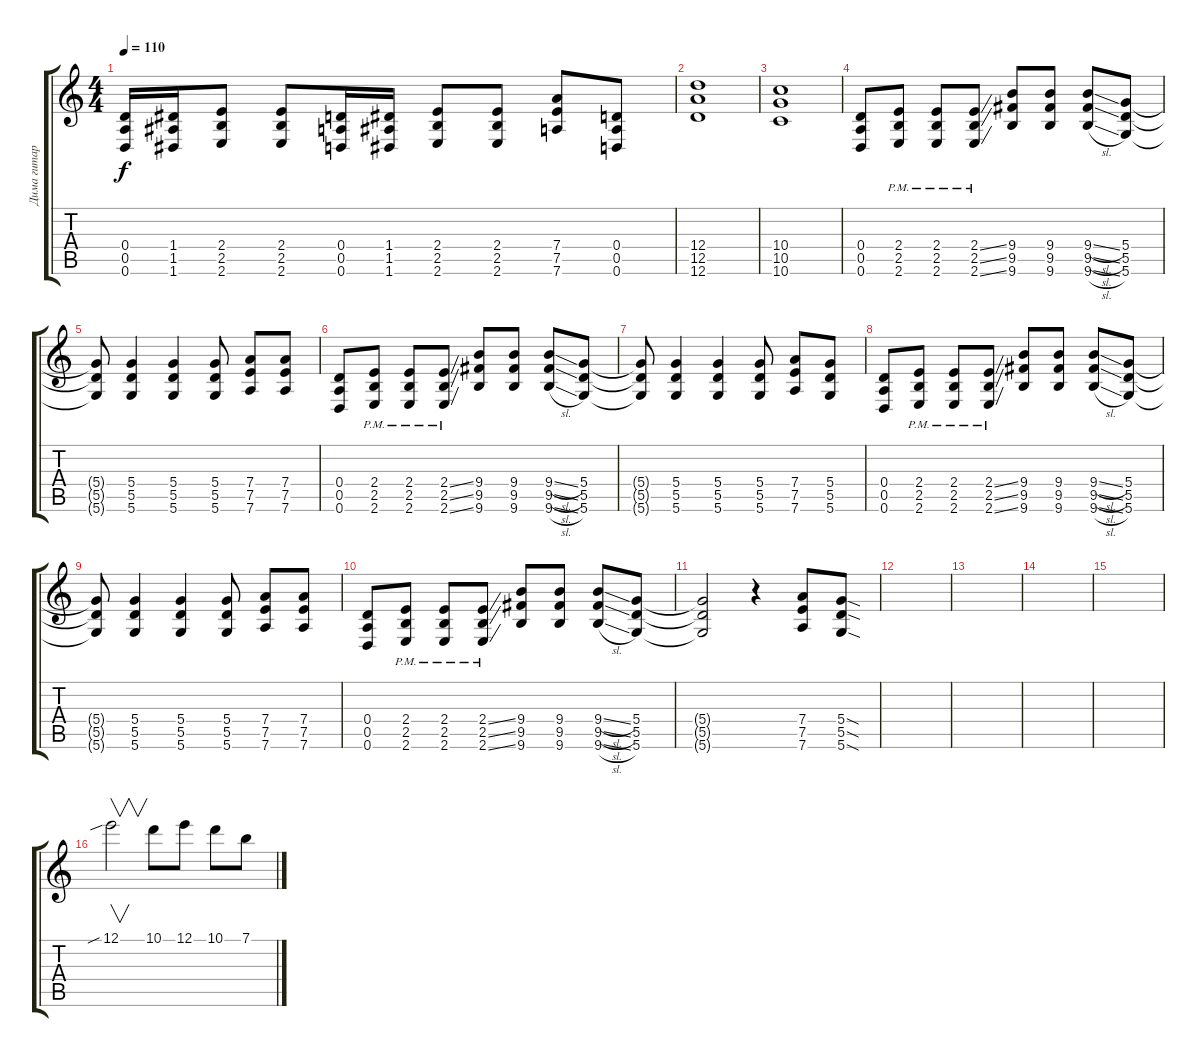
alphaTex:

\track ("Дима гитара дист" "Дима гитар") {instrument distortionguitar}
\staff {score tabs}
\tuning (E4 B3 G3 D3 A2 D2) {hide}
\ts (4 4)
\tempo 110
\clef g2
\ks c
(0.4 0.5 0.6).16{dy f} (1.4 1.5 1.6).16 (2.4 2.5 2.6).8 (2.4 2.5 2.6).8 (0.4 0.5 0.6).16 (1.4 1.5 1.6).16 (2.4 2.5 2.6).8 (2.4 2.5 2.6).8 (7.4 7.5 7.6).8 (0.4 0.5 0.6).8 |
(12.4 12.5 12.6).1 |
(10.4 10.5 10.6).1 |
(0.4 0.5 0.6).8 (2.4 2.5 2.6{pm}).8 (2.4 2.5 2.6{pm}).8 (2.4{ss} 2.5{ss} 2.6{ss pm}).8 (9.4 9.5 9.6).8 (9.4 9.5 9.6).8 (9.4{sl} 9.5{sl} 9.6{sl}).8 (5.4 5.5 5.6).8 |
(5.4{t} 5.5{t} 5.6{t}).8 (5.4 5.5 5.6).4 (5.4 5.5 5.6).4 (5.4 5.5 5.6).8 (7.4 7.5 7.6).8 (7.4 7.5 7.6).8 |
(0.4 0.5 0.6).8 (2.4 2.5 2.6{pm}).8 (2.4 2.5 2.6{pm}).8 (2.4{ss} 2.5{ss} 2.6{ss pm}).8 (9.4 9.5 9.6).8 (9.4 9.5 9.6).8 (9.4{sl} 9.5{sl} 9.6{sl}).8 (5.4 5.5 5.6).8 |
(5.4{t} 5.5{t} 5.6{t}).8 (5.4 5.5 5.6).4 (5.4 5.5 5.6).4 (5.4 5.5 5.6).8 (7.4 7.5 7.6).8 (5.4 5.5 5.6).8 |
(0.4 0.5 0.6).8 (2.4 2.5 2.6{pm}).8 (2.4 2.5 2.6{pm}).8 (2.4{ss} 2.5{ss} 2.6{ss pm}).8 (9.4 9.5 9.6).8 (9.4 9.5 9.6).8 (9.4{sl} 9.5{sl} 9.6{sl}).8 (5.4 5.5 5.6).8 |
(5.4{t} 5.5{t} 5.6{t}).8 (5.4 5.5 5.6).4 (5.4 5.5 5.6).4 (5.4 5.5 5.6).8 (7.4 7.5 7.6).8 (7.4 7.5 7.6).8 |
(0.4 0.5 0.6).8 (2.4 2.5 2.6{pm}).8 (2.4 2.5 2.6{pm}).8 (2.4{ss} 2.5{ss} 2.6{ss pm}).8 (9.4 9.5 9.6).8 (9.4 9.5 9.6).8 (9.4{sl} 9.5{sl} 9.6{sl}).8 (5.4 5.5 5.6).8 |
(5.4{t} 5.5{t} 5.6{t}).2 r.4 (7.4 7.5 7.6).8 (5.4{sod} 5.5{sod} 5.6{sod}).8 |
|
|
|
|
12.1{sib}.2{v} 10.1.8 12.1.8 10.1.8 7.1.8
